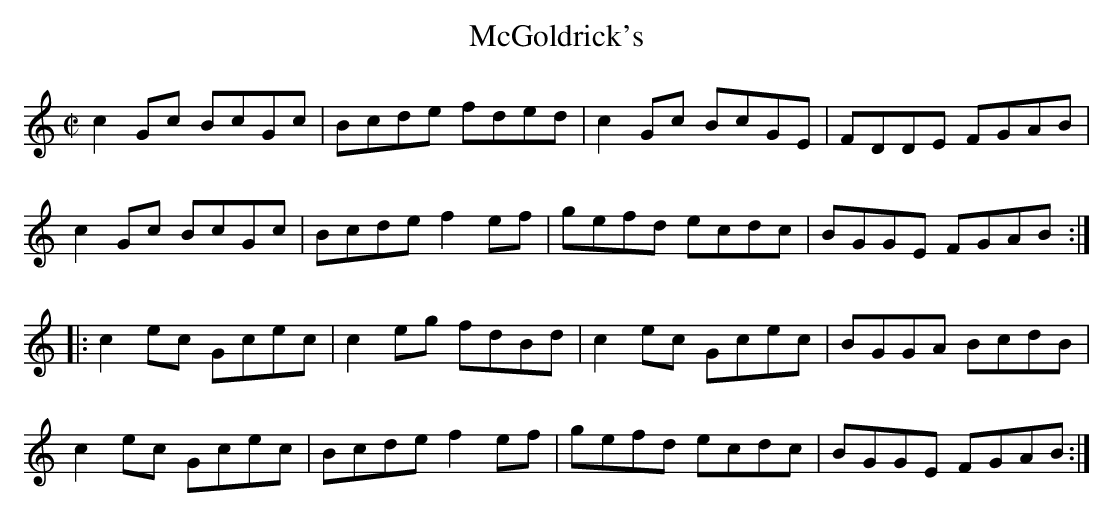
X:1
T:McGoldrick's
M:C|
L:1/8
K:C
c2Gc BcGc | Bcde fded | c2Gc BcGE | FDDE FGAB |
c2Gc BcGc | Bcde f2ef | gefd ecdc | BGGE FGAB :|
|: c2ec Gcec | c2eg fdBd | c2ec Gcec | BGGA BcdB |
c2ec Gcec | Bcde f2ef | gefd ecdc | BGGE FGAB :|
